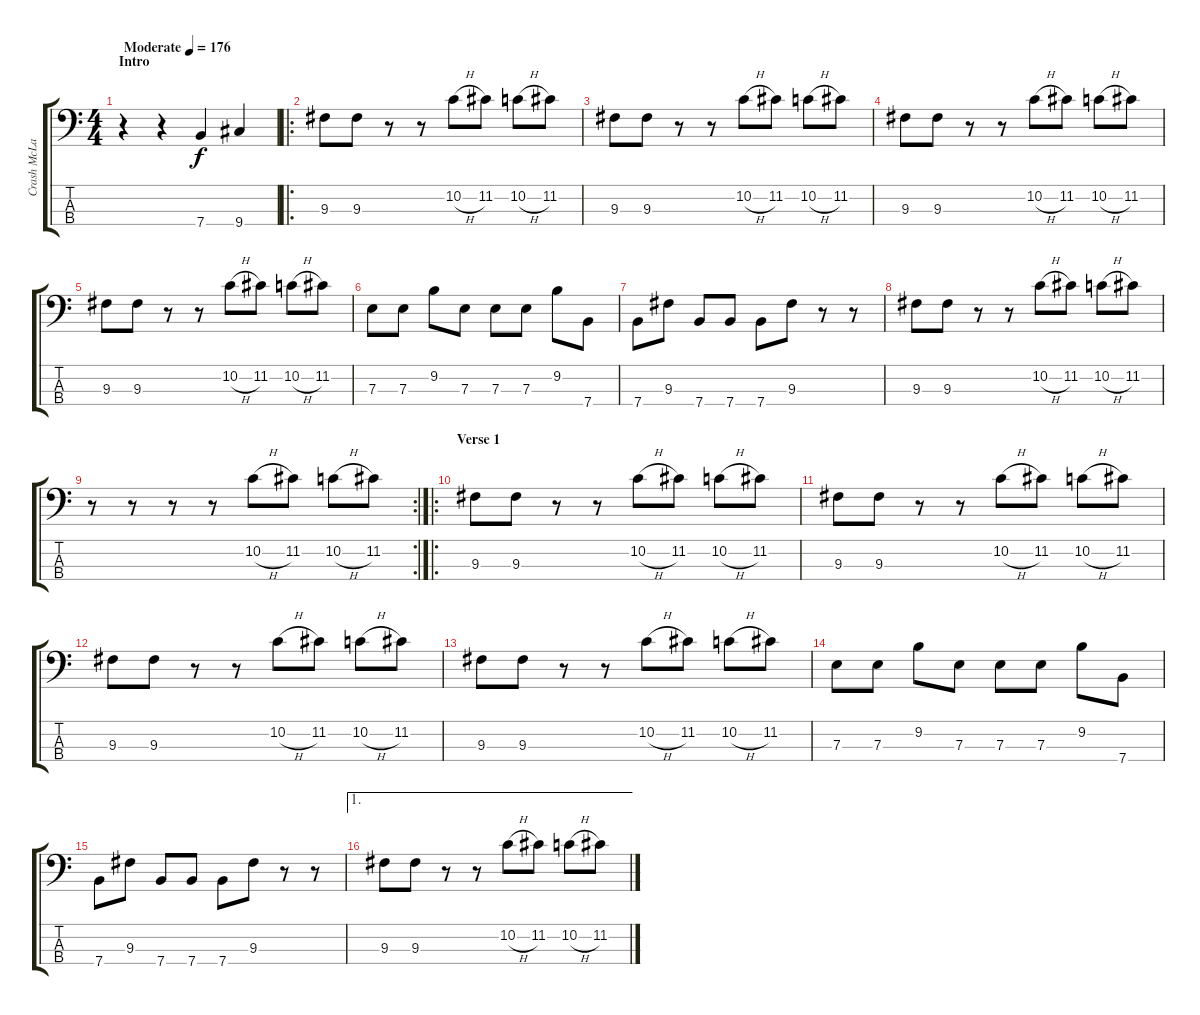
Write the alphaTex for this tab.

\track ("Crash McLarson" "Crash McLa") {instrument electricbassfinger}
\staff {score tabs}
\tuning (G2 D2 A1 E1) {hide}
\ts (4 4)
\section ("" "Intro")
\tempo (176 "Moderate")
\clef f4
\ks c
r.4{dy f instrument electricbassfinger} r.4 7.4.4 9.4.4 |
\ro
9.3.8 9.3.8 r.8 r.8 10.2{h}.8 11.2.8 10.2{h}.8 11.2.8 |
9.3.8 9.3.8 r.8 r.8 10.2{h}.8 11.2.8 10.2{h}.8 11.2.8 |
9.3.8 9.3.8 r.8 r.8 10.2{h}.8 11.2.8 10.2{h}.8 11.2.8 |
9.3.8 9.3.8 r.8 r.8 10.2{h}.8 11.2.8 10.2{h}.8 11.2.8 |
7.3.8 7.3.8 9.2.8 7.3.8 7.3.8 7.3.8 9.2.8 7.4.8 |
7.4.8 9.3.8 7.4.8 7.4.8 7.4.8 9.3.8 r.8 r.8 |
9.3.8 9.3.8 r.8 r.8 10.2{h}.8 11.2.8 10.2{h}.8 11.2.8 |
\rc 2
r.8 r.8 r.8 r.8 10.2{h}.8 11.2.8 10.2{h}.8 11.2.8 |
\ro
\section ("" "Verse 1")
9.3.8 9.3.8 r.8 r.8 10.2{h}.8 11.2.8 10.2{h}.8 11.2.8 |
9.3.8 9.3.8 r.8 r.8 10.2{h}.8 11.2.8 10.2{h}.8 11.2.8 |
9.3.8 9.3.8 r.8 r.8 10.2{h}.8 11.2.8 10.2{h}.8 11.2.8 |
9.3.8 9.3.8 r.8 r.8 10.2{h}.8 11.2.8 10.2{h}.8 11.2.8 |
7.3.8 7.3.8 9.2.8 7.3.8 7.3.8 7.3.8 9.2.8 7.4.8 |
7.4.8 9.3.8 7.4.8 7.4.8 7.4.8 9.3.8 r.8 r.8 |
\ae 1
9.3.8 9.3.8 r.8 r.8 10.2{h}.8 11.2.8 10.2{h}.8 11.2.8
